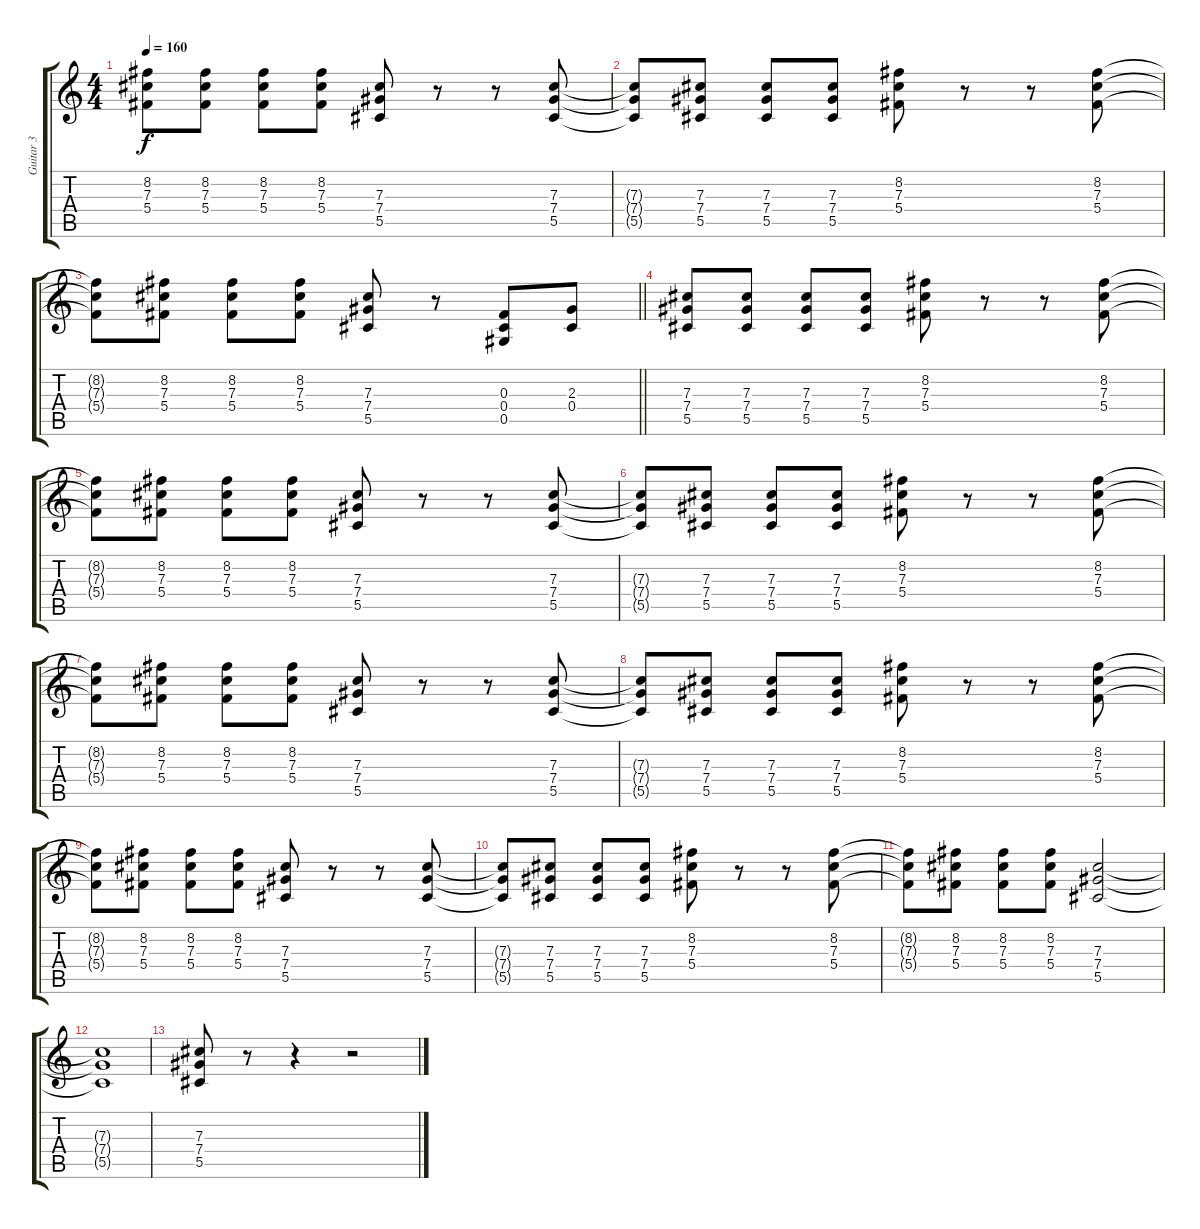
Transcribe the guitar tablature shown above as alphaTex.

\track ("Guitar 3" "Guitar 3") {instrument overdrivenguitar}
\staff {score tabs}
\tuning (Eb4 Bb3 Gb3 Db3 Ab2 Eb2) {hide}
\ts (4 4)
\tempo 160
\clef g2
\ks c
(8.2{t} 7.3{t} 5.4{t}).8{dy f} (8.2 7.3 5.4).8 (8.2 7.3 5.4).8 (8.2 7.3 5.4).8 (7.3 7.4 5.5).8 r.8 r.8 (7.3 7.4 5.5).8 |
(7.3{t} 7.4{t} 5.5{t}).8 (7.3 7.4 5.5).8 (7.3 7.4 5.5).8 (7.3 7.4 5.5).8 (8.2 7.3 5.4).8 r.8 r.8 (8.2 7.3 5.4).8 |
\barLineRight lightlight
(8.2{t} 7.3{t} 5.4{t}).8 (8.2 7.3 5.4).8 (8.2 7.3 5.4).8 (8.2 7.3 5.4).8 (7.3 7.4 5.5).8 r.8 (0.3 0.4 0.5).8 (2.3 0.4).8 |
(7.3 7.4 5.5).8 (7.3 7.4 5.5).8 (7.3 7.4 5.5).8 (7.3 7.4 5.5).8 (8.2 7.3 5.4).8 r.8 r.8 (8.2 7.3 5.4).8 |
(8.2{t} 7.3{t} 5.4{t}).8 (8.2 7.3 5.4).8 (8.2 7.3 5.4).8 (8.2 7.3 5.4).8 (7.3 7.4 5.5).8 r.8 r.8 (7.3 7.4 5.5).8 |
(7.3{t} 7.4{t} 5.5{t}).8 (7.3 7.4 5.5).8 (7.3 7.4 5.5).8 (7.3 7.4 5.5).8 (8.2 7.3 5.4).8 r.8 r.8 (8.2 7.3 5.4).8 |
(8.2{t} 7.3{t} 5.4{t}).8 (8.2 7.3 5.4).8 (8.2 7.3 5.4).8 (8.2 7.3 5.4).8 (7.3 7.4 5.5).8 r.8 r.8 (7.3 7.4 5.5).8 |
(7.3{t} 7.4{t} 5.5{t}).8 (7.3 7.4 5.5).8 (7.3 7.4 5.5).8 (7.3 7.4 5.5).8 (8.2 7.3 5.4).8 r.8 r.8 (8.2 7.3 5.4).8 |
(8.2{t} 7.3{t} 5.4{t}).8 (8.2 7.3 5.4).8 (8.2 7.3 5.4).8 (8.2 7.3 5.4).8 (7.3 7.4 5.5).8 r.8 r.8 (7.3 7.4 5.5).8 |
(7.3{t} 7.4{t} 5.5{t}).8 (7.3 7.4 5.5).8 (7.3 7.4 5.5).8 (7.3 7.4 5.5).8 (8.2 7.3 5.4).8 r.8 r.8 (8.2 7.3 5.4).8 |
(8.2{t} 7.3{t} 5.4{t}).8 (8.2 7.3 5.4).8 (8.2 7.3 5.4).8 (8.2 7.3 5.4).8 (7.3 7.4 5.5).2 |
(7.3{t} 7.4{t} 5.5{t}).1 |
(7.3 7.4 5.5).8 r.8 r.4 r.2
